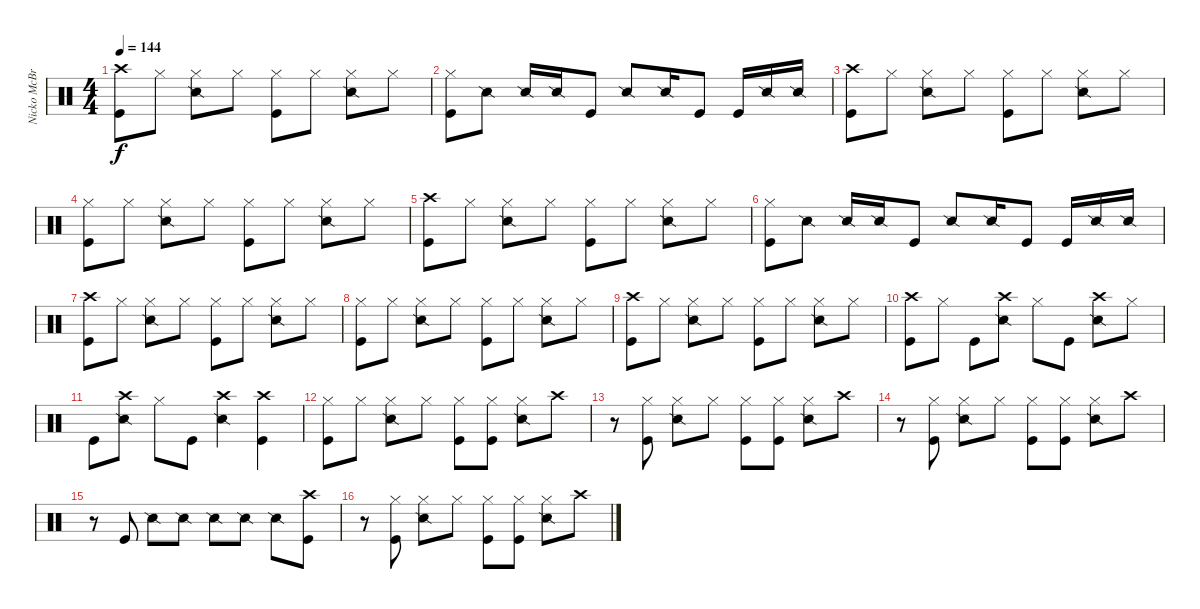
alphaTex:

\track ("Nicko McBrain" "Nicko McBr") {instrument percussion}
\staff {score}
\articulation defaults
\ts (4 4)
\tempo 144
\clef neutral
\ks c
("Crash high (hit)" "Kick (hit)").8{dy f} "Hi-Hat (closed)".8 ("Hi-Hat (closed)" "Snare (side stick) 2").8 "Hi-Hat (closed)".8 ("Hi-Hat (closed)" "Kick (hit)").8 "Hi-Hat (closed)".8 ("Hi-Hat (closed)" "Snare (side stick) 2").8 "Hi-Hat (closed)".8 |
("Hi-Hat (closed)" "Kick (hit)").8 "Snare (side stick) 2".8 "Snare (side stick) 2".16 "Snare (side stick) 2".16 "Kick (hit)".8 "Snare (side stick) 2".8 "Snare (side stick) 2".16 "Kick (hit)".8 "Kick (hit)".16 "Snare (side stick) 2".16 "Snare (side stick) 2".16 |
("Crash high (hit)" "Kick (hit)").8 "Hi-Hat (closed)".8 ("Hi-Hat (closed)" "Snare (side stick) 2").8 "Hi-Hat (closed)".8 ("Hi-Hat (closed)" "Kick (hit)").8 "Hi-Hat (closed)".8 ("Hi-Hat (closed)" "Snare (side stick) 2").8 "Hi-Hat (closed)".8 |
("Hi-Hat (closed)" "Kick (hit)").8 "Hi-Hat (closed)".8 ("Hi-Hat (closed)" "Snare (side stick) 2").8 "Hi-Hat (closed)".8 ("Hi-Hat (closed)" "Kick (hit)").8 "Hi-Hat (closed)".8 ("Hi-Hat (closed)" "Snare (side stick) 2").8 "Hi-Hat (closed)".8 |
("Crash high (hit)" "Kick (hit)").8 "Hi-Hat (closed)".8 ("Hi-Hat (closed)" "Snare (side stick) 2").8 "Hi-Hat (closed)".8 ("Hi-Hat (closed)" "Kick (hit)").8 "Hi-Hat (closed)".8 ("Hi-Hat (closed)" "Snare (side stick) 2").8 "Hi-Hat (closed)".8 |
("Hi-Hat (closed)" "Kick (hit)").8 "Snare (side stick) 2".8 "Snare (side stick) 2".16 "Snare (side stick) 2".16 "Kick (hit)".8 "Snare (side stick) 2".8 "Snare (side stick) 2".16 "Kick (hit)".8 "Kick (hit)".16 "Snare (side stick) 2".16 "Snare (side stick) 2".16 |
("Crash high (hit)" "Kick (hit)").8 "Hi-Hat (closed)".8 ("Hi-Hat (closed)" "Snare (side stick) 2").8 "Hi-Hat (closed)".8 ("Hi-Hat (closed)" "Kick (hit)").8 "Hi-Hat (closed)".8 ("Hi-Hat (closed)" "Snare (side stick) 2").8 "Hi-Hat (closed)".8 |
("Hi-Hat (closed)" "Kick (hit)").8 "Hi-Hat (closed)".8 ("Hi-Hat (closed)" "Snare (side stick) 2").8 "Hi-Hat (closed)".8 ("Hi-Hat (closed)" "Kick (hit)").8 "Hi-Hat (closed)".8 ("Hi-Hat (closed)" "Snare (side stick) 2").8 "Hi-Hat (closed)".8 |
("Crash high (hit)" "Kick (hit)").8 "Hi-Hat (closed)".8 ("Hi-Hat (closed)" "Snare (side stick) 2").8 "Hi-Hat (closed)".8 ("Hi-Hat (closed)" "Kick (hit)").8 "Hi-Hat (closed)".8 ("Hi-Hat (closed)" "Snare (side stick) 2").8 "Hi-Hat (closed)".8 |
("Crash high (hit)" "Kick (hit)").8 "Hi-Hat (closed)".8 "Kick (hit)".8 ("Crash high (hit)" "Snare (side stick) 2").8 "Hi-Hat (closed)".8 "Kick (hit)".8 ("Crash high (hit)" "Snare (side stick) 2").8 "Hi-Hat (closed)".8 |
"Kick (hit)".8 ("Crash high (hit)" "Snare (side stick) 2").8 "Hi-Hat (closed)".8 "Kick (hit)".8 ("Crash high (hit)" "Snare (side stick) 2").4 ("Crash high (hit)" "Kick (hit)").4 |
("Hi-Hat (closed)" "Kick (hit)").8 "Hi-Hat (closed)".8 ("Hi-Hat (closed)" "Snare (side stick) 2").8 "Hi-Hat (closed)".8 ("Hi-Hat (closed)" "Kick (hit)").8 ("Hi-Hat (closed)" "Kick (hit)").8 ("Hi-Hat (closed)" "Snare (side stick) 2").8 "Crash high (hit)".8 |
r.8 ("Hi-Hat (closed)" "Kick (hit)").8 ("Hi-Hat (closed)" "Snare (side stick) 2").8 "Hi-Hat (closed)".8 ("Hi-Hat (closed)" "Kick (hit)").8 ("Hi-Hat (closed)" "Kick (hit)").8 ("Hi-Hat (closed)" "Snare (side stick) 2").8 "Crash high (hit)".8 |
r.8 ("Hi-Hat (closed)" "Kick (hit)").8 ("Hi-Hat (closed)" "Snare (side stick) 2").8 "Hi-Hat (closed)".8 ("Hi-Hat (closed)" "Kick (hit)").8 ("Hi-Hat (closed)" "Kick (hit)").8 ("Hi-Hat (closed)" "Snare (side stick) 2").8 "Crash high (hit)".8 |
r.8 "Kick (hit)".8 "Snare (side stick) 2".8 "Snare (side stick) 2".8 "Snare (side stick) 2".8 "Snare (side stick) 2".8 "Snare (side stick) 2".8 ("Crash high (hit)" "Kick (hit)").8 |
r.8 ("Hi-Hat (closed)" "Kick (hit)").8 ("Hi-Hat (closed)" "Snare (side stick) 2").8 "Hi-Hat (closed)".8 ("Hi-Hat (closed)" "Kick (hit)").8 ("Hi-Hat (closed)" "Kick (hit)").8 ("Hi-Hat (closed)" "Snare (side stick) 2").8 "Crash high (hit)".8
